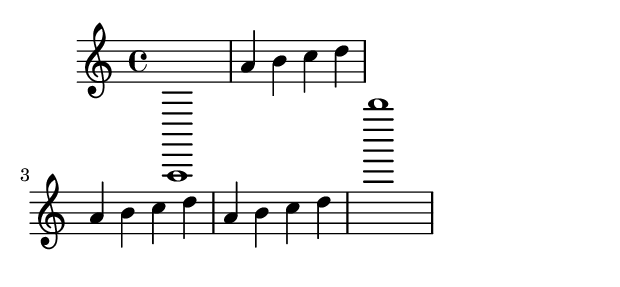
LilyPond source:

\header {
  texidoc = "We use a skyline algorithm to determine the distance to the next
system instead of relying only on bounding boxes. This keeps gaps between
systems more uniform."
}

\paper {ragged-right = ##t}
#(set-default-paper-size "a6")

\version "2.12.0"
\book {
  \score {
    {
      a,,1 | a'4 b' c'' d'' \break
      \repeat unfold 2 {a' b' c'' d''} | b''''1
    }
  }
}
